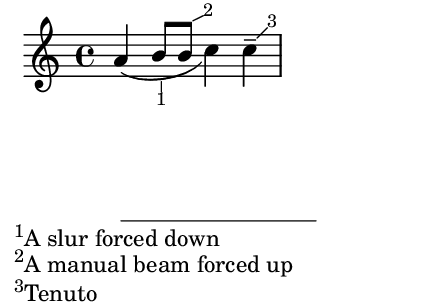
%% Generated by lilypond-book.py
%% Options: [exampleindent=10.16\mm,indent=0\mm,line-width=160\mm,papersize=a8landscape,quote]
\include "lilypond-book-preamble.ly"


% ****************************************************************
% Start cut-&-pastable-section
% ****************************************************************



\paper {
  #(set-paper-size "a8landscape")
  indent = 0\mm
  line-width = 160\mm
  % offset the left padding, also add 1mm as lilypond creates cropped
  % images with a little space on the right
  line-width = #(- line-width (* mm  3.000000) (* mm 1))
  line-width = 160\mm - 2.0 * 10.16\mm
  % offset the left padding, also add 1mm as lilypond creates cropped
  % images with a little space on the right
  line-width = #(- line-width (* mm  3.000000) (* mm 1))
}

\layout {
  
}





% ****************************************************************
% ly snippet:
% ****************************************************************
\sourcefileline 1412
\book {
  \header { tagline = ##f }
  \relative {
    a'4_\footnote #'(0 . -1) "A slur forced down" (
    b8^\footnote #'(1 . 0.5) "A manual beam forced up" [
    b8 ]
    c4 )
    c-\footnote #'(1 . 1) "Tenuto" --
  }
}



% ****************************************************************
% end ly snippet
% ****************************************************************
